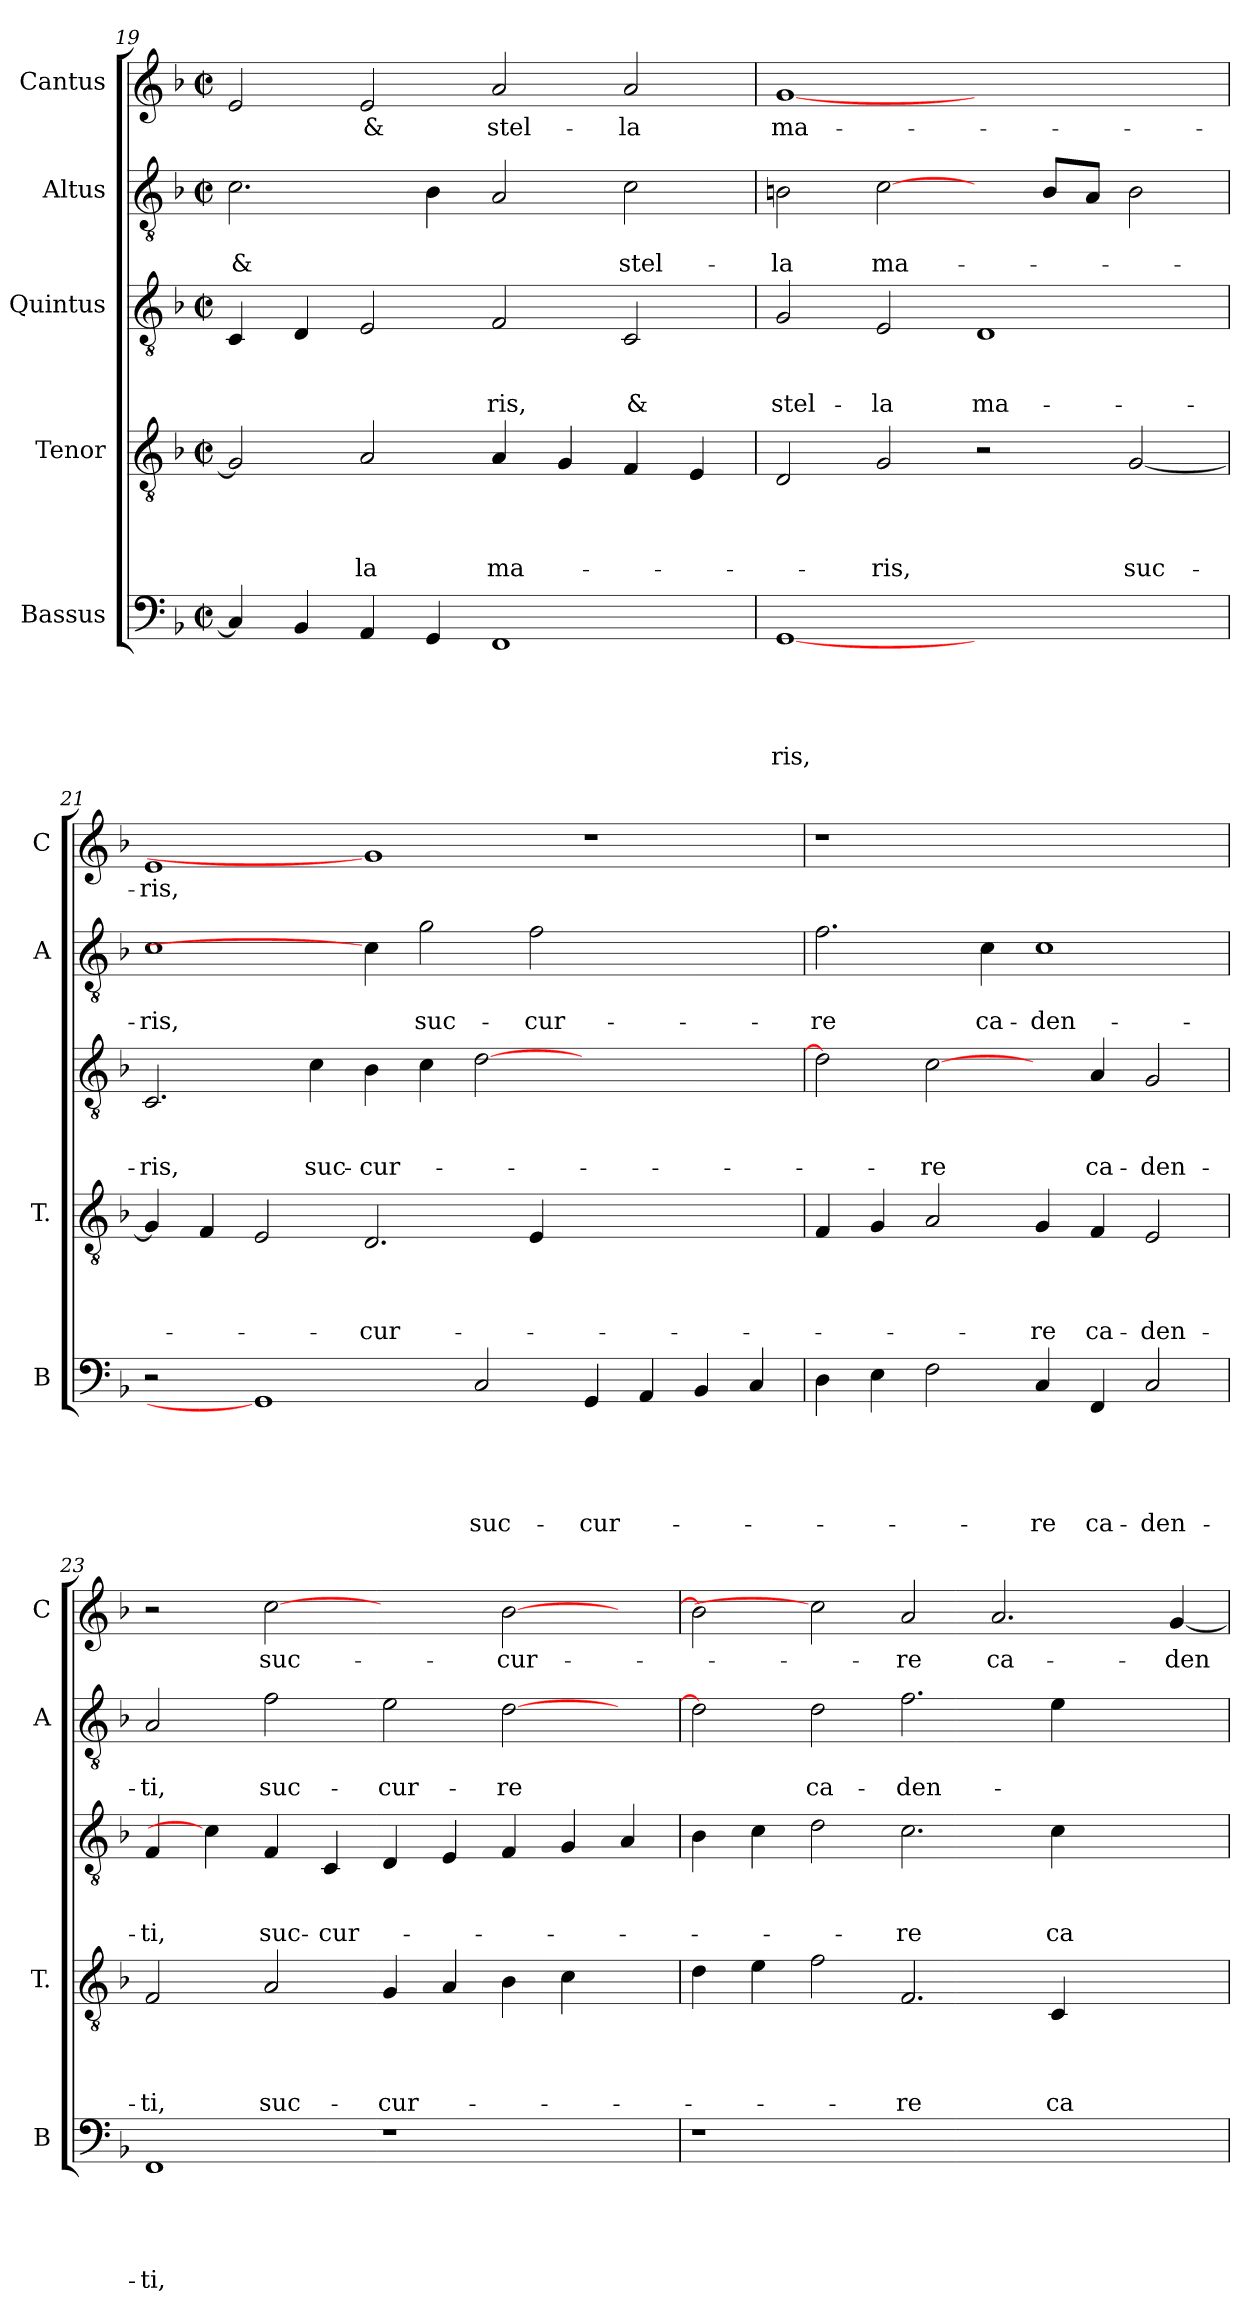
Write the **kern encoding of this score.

**kern	**text	**text	**text	**text	**text	**kern	**text	**text	**text	**text	**kern	**text	**text	**text	**kern	**text	**text	**kern	**text
*part5	*part5	*part5	*part5	*part5	*part5	*part4	*part4	*part4	*part4	*part4	*part3	*part3	*part3	*part3	*part2	*part2	*part2	*part1	*part1
*staff5	*staff5	*staff5	*staff5	*staff5	*staff5	*staff4	*staff4	*staff4	*staff4	*staff4	*staff3	*staff3	*staff3	*staff3	*staff2	*staff2	*staff2	*staff1	*staff1
*I"Bassus	*	*	*	*	*	*I"Tenor	*	*	*	*	*I"Quintus	*	*	*	*I"Altus	*	*	*I"Cantus	*
*I'B	*	*	*	*	*	*I'T.	*	*	*	*	*	*	*	*	*I'A	*	*	*I'C	*
*clefF4	*	*	*	*	*	*clefGv2	*	*	*	*	*clefGv2	*	*	*	*clefGv2	*	*	*clefG2	*
*k[b-]	*	*	*	*	*	*k[b-]	*	*	*	*	*k[b-]	*	*	*	*k[b-]	*	*	*k[b-]	*
*F:	*	*	*	*	*	*F:	*	*	*	*	*F:	*	*	*	*F:	*	*	*F:	*
*M2/2	*	*	*	*	*	*M2/2	*	*	*	*	*M2/2	*	*	*	*M2/2	*	*	*M2/2	*
*met(c|)	*	*	*	*	*	*met(c|)	*	*	*	*	*met(c|)	*	*	*	*met(c|)	*	*	*met(c|)	*
=19	=19	=19	=19	=19	=19	=19	=19	=19	=19	=19	=19	=19	=19	=19	=19	=19	=19	=19	=19
!	!	!	!	!	!	!	!	!	!	!	!	!	!	!	!	!	!LO:LY:b	!	!
4C/]	.	.	.	.	.	2G/]	.	.	.	.	4C/	.	.	.	2.c\	.	&	2e/	.
4BB-/	.	.	.	.	.	.	.	.	.	.	4D/	.	.	.	.	.	.	.	.
!	!	!	!	!	!	!	!	!	!	!LO:LY:b	!	!	!	!	!	!	!	!	!LO:LY:b
4AA/	.	.	.	.	.	2A/	.	.	.	-la	2E/	.	.	.	.	.	.	2e/	&
4GG/	.	.	.	.	.	.	.	.	.	.	.	.	.	.	4B-\	.	.	.	.
!	!	!	!	!	!	!	!	!	!	!LO:LY:b	!	!	!	!LO:LY:b	!	!	!	!	!LO:LY:b
1FF	.	.	.	.	.	4A/	.	.	.	ma-	2F/	.	.	-ris,	2A/	.	.	2a/	stel-
.	.	.	.	.	.	4G/	.	.	.	.	.	.	.	.	.	.	.	.	.
!	!	!	!	!	!	!	!	!	!	!	!	!	!	!LO:LY:b	!	!	!LO:LY:b	!	!LO:LY:b
.	.	.	.	.	.	4F/	.	.	.	.	2C/	.	.	&	2c\	.	stel-	2a/	-la
.	.	.	.	.	.	4E/	.	.	.	.	.	.	.	.	.	.	.	.	.
=20	=20	=20	=20	=20	=20	=20	=20	=20	=20	=20	=20	=20	=20	=20	=20	=20	=20	=20	=20
!	!	!	!	!	!LO:LY:b	!	!	!	!	!	!	!	!	!LO:LY:b	!	!	!LO:LY:b	!	!LO:LY:b
[1GG	.	.	.	.	-ris,	2D/	.	.	.	.	2G/	.	.	stel-	2Bn\	.	-la	[1g	ma-
!	!	!	!	!	!	!	!	!	!	!LO:LY:b	!	!	!	!LO:LY:b	!	!	!LO:LY:b	!	!
.	.	.	.	.	.	2G/	.	.	.	-ris,	2E/	.	.	-la	[2c\	.	ma-	.	.
!	!	!	!	!	!	!	!	!	!	!	!	!	!	!LO:LY:b	!	!	!	!	!
1ryy	.	.	.	.	.	2r	.	.	.	.	1D	.	.	ma-	4ryy	.	.	1ryy	.
.	.	.	.	.	.	.	.	.	.	.	.	.	.	.	8B/L	.	.	.	.
.	.	.	.	.	.	.	.	.	.	.	.	.	.	.	8A/J	.	.	.	.
!	!	!	!	!	!	!	!	!	!	!LO:LY:b	!	!	!	!	!	!	!	!	!
.	.	.	.	.	.	[2G/	.	.	.	suc-	.	.	.	.	2B\	.	.	.	.
!!LO:LB:g=z
=21	=21	=21	=21	=21	=21	=21	=21	=21	=21	=21	=21	=21	=21	=21	=21	=21	=21	=21	=21
!	!	!	!	!	!	!	!	!	!	!	!	!	!	!LO:LY:b	!	!	!LO:LY:b	!	!LO:LY:b
2r	.	.	.	.	.	4G/]	.	.	.	.	2.C/	.	.	-ris,	1c	.	-ris,	1e	-ris,
.	.	.	.	.	.	4F/	.	.	.	.	.	.	.	.	.	.	.	.	.
1GG]	.	.	.	.	.	2E/	.	.	.	.	.	.	.	.	.	.	.	.	.
!	!	!	!	!	!	!	!	!	!	!	!	!	!	!LO:LY:b	!	!	!	!	!
.	.	.	.	.	.	.	.	.	.	.	4c\	.	.	suc-	.	.	.	.	.
!	!	!	!	!	!	!	!	!	!	!LO:LY:b	!	!	!	!LO:LY:b	!	!	!	!	!
.	.	.	.	.	.	2.D/	.	.	.	-cur-	4B-\	.	.	-cur-	4c\]	.	.	1g]	.
!	!	!	!	!	!	!	!	!	!	!	!	!	!	!	!	!	!LO:LY:b	!	!
.	.	.	.	.	.	.	.	.	.	.	4c\	.	.	.	2g\	.	suc-	.	.
!	!	!	!	!	!LO:LY:b	!	!	!	!	!	!	!	!	!	!	!	!	!	!
2C/	.	.	.	.	suc-	.	.	.	.	.	[2d\	.	.	.	.	.	.	.	.
!	!	!	!	!	!	!	!	!	!	!	!	!	!	!	!	!	!LO:LY:b	!	!
.	.	.	.	.	.	4E/	.	.	.	.	.	.	.	.	2f\	.	-cur-	.	.
!	!	!	!	!	!LO:LY:b	!	!	!	!	!	!	!	!	!	!	!	!	!	!
4GG/	.	.	.	.	-cur-	1ryy	.	.	.	.	1ryy	.	.	.	.	.	.	1r	.
4AA/	.	.	.	.	.	.	.	.	.	.	.	.	.	.	2.ryy	.	.	.	.
4BB-/	.	.	.	.	.	.	.	.	.	.	.	.	.	.	.	.	.	.	.
4C/	.	.	.	.	.	.	.	.	.	.	.	.	.	.	.	.	.	.	.
=22	=22	=22	=22	=22	=22	=22	=22	=22	=22	=22	=22	=22	=22	=22	=22	=22	=22	=22	=22
!	!	!	!	!	!	!	!	!	!	!	!	!	!	!	!	!	!LO:LY:b	!	!
4D\	.	.	.	.	.	4F/	.	.	.	.	2d\]	.	.	.	2.f\	.	-re	1r	.
4E\	.	.	.	.	.	4G/	.	.	.	.	.	.	.	.	.	.	.	.	.
!	!	!	!	!	!	!	!	!	!	!	!	!	!	!LO:LY:b	!	!	!	!	!
2F\	.	.	.	.	.	2A/	.	.	.	.	[2c\	.	.	-re	.	.	.	.	.
!	!	!	!	!	!	!	!	!	!	!	!	!	!	!	!	!	!LO:LY:b	!	!
.	.	.	.	.	.	.	.	.	.	.	.	.	.	.	4c\	.	ca-	.	.
!	!	!	!	!	!LO:LY:b	!	!	!	!	!LO:LY:b	!	!	!	!	!	!	!LO:LY:b	!	!
4C/	.	.	.	.	-re	4G/	.	.	.	-re	4ryy	.	.	.	1c	.	-den-	1ryy	.
!	!	!	!	!	!LO:LY:b	!	!	!	!	!LO:LY:b	!	!	!	!LO:LY:b	!	!	!	!	!
4FF/	.	.	.	.	ca-	4F/	.	.	.	ca-	4A/	.	.	ca-	.	.	.	.	.
!	!	!	!	!	!LO:LY:b	!	!	!	!	!LO:LY:b	!	!	!	!LO:LY:b	!	!	!	!	!
2C/	.	.	.	.	-den-	2E/	.	.	.	-den-	2G/	.	.	-den-	.	.	.	.	.
=23	=23	=23	=23	=23	=23	=23	=23	=23	=23	=23	=23	=23	=23	=23	=23	=23	=23	=23	=23
!	!	!	!	!	!LO:LY:b	!	!	!	!	!LO:LY:b	!	!	!	!LO:LY:b	!	!	!LO:LY:b	!	!
1FF	.	.	.	.	-ti,	2F/	.	.	.	-ti,	4F/	.	.	-ti,	2A/	.	-ti,	2r	.
.	.	.	.	.	.	.	.	.	.	.	4c\]	.	.	.	.	.	.	.	.
!	!	!	!	!	!	!	!	!	!	!LO:LY:b	!	!	!	!LO:LY:b	!	!	!LO:LY:b	!	!LO:LY:b
.	.	.	.	.	.	2A/	.	.	.	suc-	4F/	.	.	suc-	2f\	.	suc-	[2cc	suc-
!	!	!	!	!	!	!	!	!	!	!	!	!	!	!LO:LY:b	!	!	!	!	!
.	.	.	.	.	.	.	.	.	.	.	4C/	.	.	-cur-	.	.	.	.	.
!	!	!	!	!	!	!	!	!	!	!LO:LY:b	!	!	!	!	!	!	!LO:LY:b	!	!
1r	.	.	.	.	.	4G/	.	.	.	-cur-	4D/	.	.	.	2e\	.	-cur-	2ryy	.
.	.	.	.	.	.	4A/	.	.	.	.	4E/	.	.	.	.	.	.	.	.
!	!	!	!	!	!	!	!	!	!	!	!	!	!	!	!	!	!LO:LY:b	!	!LO:LY:b
.	.	.	.	.	.	4B-\	.	.	.	.	4F/	.	.	.	[2d\	.	-re	[2b-\	-cur-
.	.	.	.	.	.	4c\	.	.	.	.	4G/	.	.	.	.	.	.	.	.
4ryy	.	.	.	.	.	4ryy	.	.	.	.	4A/	.	.	.	4ryy	.	.	4ryy	.
=24	=24	=24	=24	=24	=24	=24	=24	=24	=24	=24	=24	=24	=24	=24	=24	=24	=24	=24	=24
1r	.	.	.	.	.	4d\	.	.	.	.	4B-\	.	.	.	2d\]	.	.	2b-\]	.
.	.	.	.	.	.	4e\	.	.	.	.	4c\	.	.	.	.	.	.	.	.
!	!	!	!	!	!	!	!	!	!	!	!	!	!	!	!	!	!LO:LY:b	!	!
.	.	.	.	.	.	2f\	.	.	.	.	2d\	.	.	.	2d\	.	ca-	2cc]	.
!	!	!	!	!	!	!	!	!	!	!LO:LY:b	!	!	!	!LO:LY:b	!	!	!LO:LY:b	!	!LO:LY:b
1.ryy	.	.	.	.	.	2.F/	.	.	.	-re	2.c\	.	.	-re	2.f\	.	-den-	2a/	-re
!	!	!	!	!	!	!	!	!	!	!	!	!	!	!	!	!	!	!	!LO:LY:b
.	.	.	.	.	.	.	.	.	.	.	.	.	.	.	.	.	.	2.a/	ca-
!	!	!	!	!	!	!	!	!	!	!LO:LY:b	!	!	!	!LO:LY:b	!	!	!	!	!
.	.	.	.	.	.	4C/	.	.	.	ca-	4c\	.	.	ca-	4e\	.	.	.	.
.	.	.	.	.	.	2ryy	.	.	.	.	2ryy	.	.	.	2ryy	.	.	.	.
!	!	!	!	!	!	!	!	!	!	!	!	!	!	!	!	!	!	!	!LO:LY:b
.	.	.	.	.	.	.	.	.	.	.	.	.	.	.	.	.	.	[4g/	-den-
=	=	=	=	=	=	=	=	=	=	=	=	=	=	=	=	=	=	=	=
*-	*-	*-	*-	*-	*-	*-	*-	*-	*-	*-	*-	*-	*-	*-	*-	*-	*-	*-	*-
